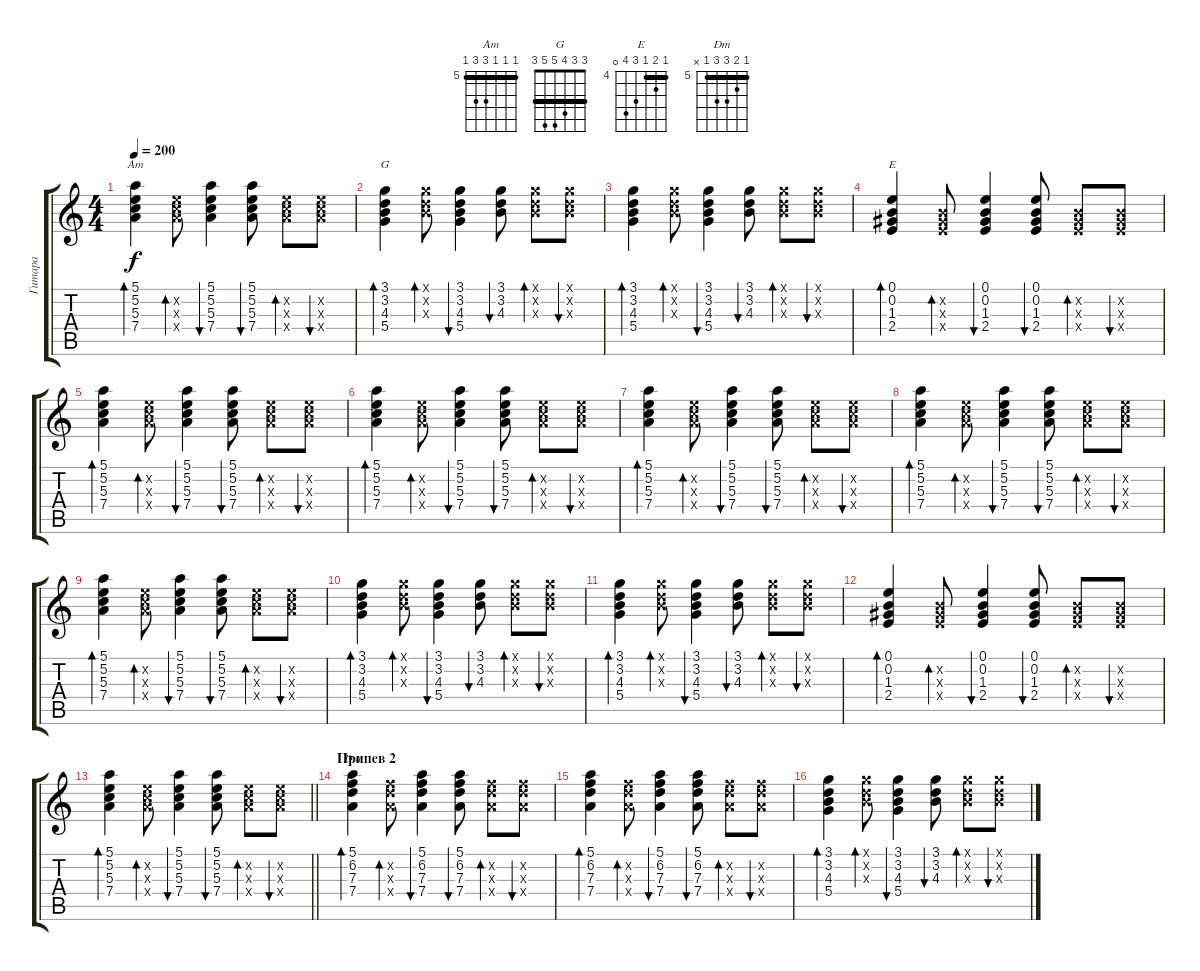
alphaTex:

\track ("Гитара" "Гитара") {instrument acousticguitarsteel}
\staff {score tabs}
\tuning (E4 B3 G3 D3 A2 E2) {hide}
\chord ("Am" 5 5 5 7 7 5) {firstfret 5 barre 5}
\chord ("G" 3 3 4 5 5 3) {barre 3}
\chord ("E" 4 5 4 6 7 0) {firstfret 4 barre 4}
\chord ("Dm" 5 6 7 7 5 x) {firstfret 5 barre 5}
\ts (4 4)
\tempo 200
\clef g2
\ks c
(5.1 5.2 5.3 7.4).4{bd 60 ch "Am" dy f} (5.2{x} 5.3{x} 7.4{x}).8{bd 60} (5.1 5.2 5.3 7.4).4{bu 60} (5.1 5.2 5.3 7.4).8{bu 60} (5.2{x} 5.3{x} 7.4{x}).8{bd 60} (5.2{x} 5.3{x} 7.4{x}).8{bu 60} |
(3.1 3.2 4.3 5.4).4{bd 60 ch "G"} (3.1{x} 3.2{x} 4.3{x}).8{bd 60} (3.1 3.2 4.3 5.4).4{bu 60} (3.1 3.2 4.3).8{bu 60} (3.1{x} 3.2{x} 4.3{x}).8{bd 60} (3.1{x} 3.2{x} 4.3{x}).8{bu 60} |
(3.1 3.2 4.3 5.4).4{bd 60} (3.1{x} 3.2{x} 4.3{x}).8{bd 60} (3.1 3.2 4.3 5.4).4{bu 60} (3.1 3.2 4.3).8{bu 60} (3.1{x} 3.2{x} 4.3{x}).8{bd 60} (3.1{x} 3.2{x} 4.3{x}).8{bu 60} |
(0.1 0.2 1.3 2.4).4{bd 60 ch "E"} (0.2{x} 1.3{x} 2.4{x}).8{bd 60} (0.1 0.2 1.3 2.4).4{bu 60} (0.1 0.2 1.3 2.4).8{bu 60} (0.2{x} 1.3{x} 2.4{x}).8{bd 60} (0.2{x} 1.3{x} 2.4{x}).8{bu 60} |
(5.1 5.2 5.3 7.4).4{bd 60} (5.2{x} 5.3{x} 7.4{x}).8{bd 60} (5.1 5.2 5.3 7.4).4{bu 60} (5.1 5.2 5.3 7.4).8{bu 60} (5.2{x} 5.3{x} 7.4{x}).8{bd 60} (5.2{x} 5.3{x} 7.4{x}).8{bu 60} |
(5.1 5.2 5.3 7.4).4{bd 60} (5.2{x} 5.3{x} 7.4{x}).8{bd 60} (5.1 5.2 5.3 7.4).4{bu 60} (5.1 5.2 5.3 7.4).8{bu 60} (5.2{x} 5.3{x} 7.4{x}).8{bd 60} (5.2{x} 5.3{x} 7.4{x}).8{bu 60} |
(5.1 5.2 5.3 7.4).4{bd 60} (5.2{x} 5.3{x} 7.4{x}).8{bd 60} (5.1 5.2 5.3 7.4).4{bu 60} (5.1 5.2 5.3 7.4).8{bu 60} (5.2{x} 5.3{x} 7.4{x}).8{bd 60} (5.2{x} 5.3{x} 7.4{x}).8{bu 60} |
(5.1 5.2 5.3 7.4).4{bd 60} (5.2{x} 5.3{x} 7.4{x}).8{bd 60} (5.1 5.2 5.3 7.4).4{bu 60} (5.1 5.2 5.3 7.4).8{bu 60} (5.2{x} 5.3{x} 7.4{x}).8{bd 60} (5.2{x} 5.3{x} 7.4{x}).8{bu 60} |
(5.1 5.2 5.3 7.4).4{bd 60} (5.2{x} 5.3{x} 7.4{x}).8{bd 60} (5.1 5.2 5.3 7.4).4{bu 60} (5.1 5.2 5.3 7.4).8{bu 60} (5.2{x} 5.3{x} 7.4{x}).8{bd 60} (5.2{x} 5.3{x} 7.4{x}).8{bu 60} |
(3.1 3.2 4.3 5.4).4{bd 60} (3.1{x} 3.2{x} 4.3{x}).8{bd 60} (3.1 3.2 4.3 5.4).4{bu 60} (3.1 3.2 4.3).8{bu 60} (3.1{x} 3.2{x} 4.3{x}).8{bd 60} (3.1{x} 3.2{x} 4.3{x}).8{bu 60} |
(3.1 3.2 4.3 5.4).4{bd 60} (3.1{x} 3.2{x} 4.3{x}).8{bd 60} (3.1 3.2 4.3 5.4).4{bu 60} (3.1 3.2 4.3).8{bu 60} (3.1{x} 3.2{x} 4.3{x}).8{bd 60} (3.1{x} 3.2{x} 4.3{x}).8{bu 60} |
(0.1 0.2 1.3 2.4).4{bd 60} (0.2{x} 1.3{x} 2.4{x}).8{bd 60} (0.1 0.2 1.3 2.4).4{bu 60} (0.1 0.2 1.3 2.4).8{bu 60} (0.2{x} 1.3{x} 2.4{x}).8{bd 60} (0.2{x} 1.3{x} 2.4{x}).8{bu 60} |
\barLineRight lightlight
(5.1 5.2 5.3 7.4).4{bd 60} (5.2{x} 5.3{x} 7.4{x}).8{bd 60} (5.1 5.2 5.3 7.4).4{bu 60} (5.1 5.2 5.3 7.4).8{bu 60} (5.2{x} 5.3{x} 7.4{x}).8{bd 60} (5.2{x} 5.3{x} 7.4{x}).8{bu 60} |
\section ("" "Припев 2")
(5.1 6.2 7.3 7.4).4{bd 60 ch "Dm"} (6.2{x} 7.3{x} 7.4{x}).8{bd 60} (5.1 6.2 7.3 7.4).4{bu 60} (5.1 6.2 7.3 7.4).8{bu 60} (6.2{x} 7.3{x} 7.4{x}).8{bd 60} (6.2{x} 7.3{x} 7.4{x}).8{bu 60} |
(5.1 6.2 7.3 7.4).4{bd 60} (6.2{x} 7.3{x} 7.4{x}).8{bd 60} (5.1 6.2 7.3 7.4).4{bu 60} (5.1 6.2 7.3 7.4).8{bu 60} (6.2{x} 7.3{x} 7.4{x}).8{bd 60} (6.2{x} 7.3{x} 7.4{x}).8{bu 60} |
(3.1 3.2 4.3 5.4).4{bd 60} (3.1{x} 3.2{x} 4.3{x}).8{bd 60} (3.1 3.2 4.3 5.4).4{bu 60} (3.1 3.2 4.3).8{bu 60} (3.1{x} 3.2{x} 4.3{x}).8{bd 60} (3.1{x} 3.2{x} 4.3{x}).8{bu 60}
